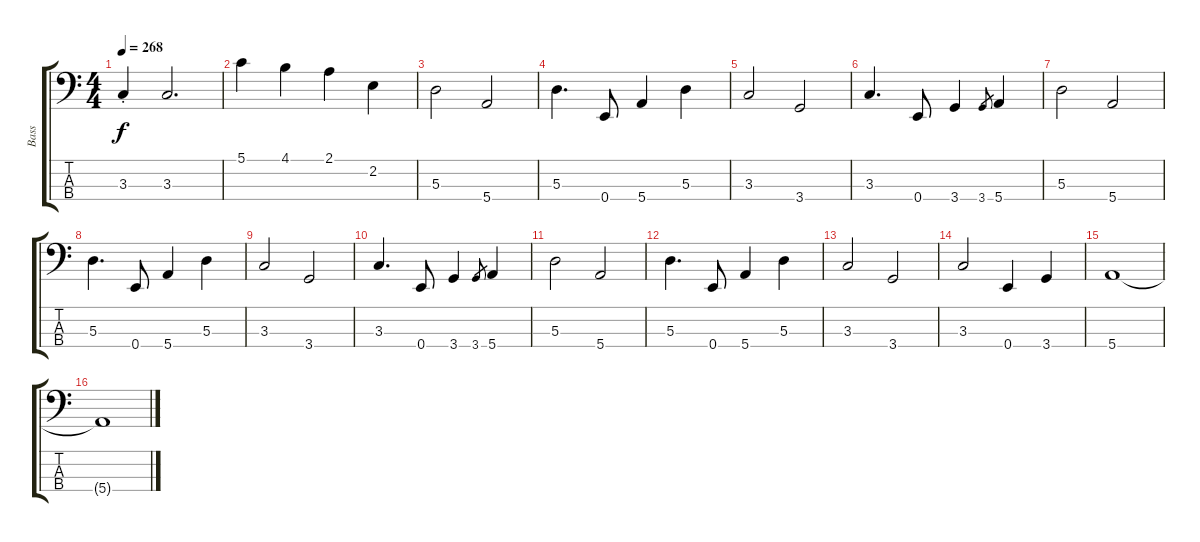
\track ("Bass" "Bass") {instrument electricbassfinger}
\staff {score tabs}
\tuning (G2 D2 A1 E1) {hide}
\ts (4 4)
\tempo 268
\clef f4
\ks c
3.3{st}.4{dy f} 3.3.2{d} |
5.1.4 4.1.4 2.1.4 2.2.4 |
5.3.2 5.4.2 |
5.3.4{d} 0.4.8 5.4.4 5.3.4 |
3.3.2 3.4.2 |
3.3.4{d} 0.4.8 3.4.4 3.4.8{gr} 5.4.4 |
5.3.2 5.4.2 |
5.3.4{d} 0.4.8 5.4.4 5.3.4 |
3.3.2 3.4.2 |
3.3.4{d} 0.4.8 3.4.4 3.4.8{gr} 5.4.4 |
5.3.2 5.4.2 |
5.3.4{d} 0.4.8 5.4.4 5.3.4 |
3.3.2 3.4.2 |
3.3.2 0.4.4 3.4.4 |
5.4.1 |
5.4{t}.1
